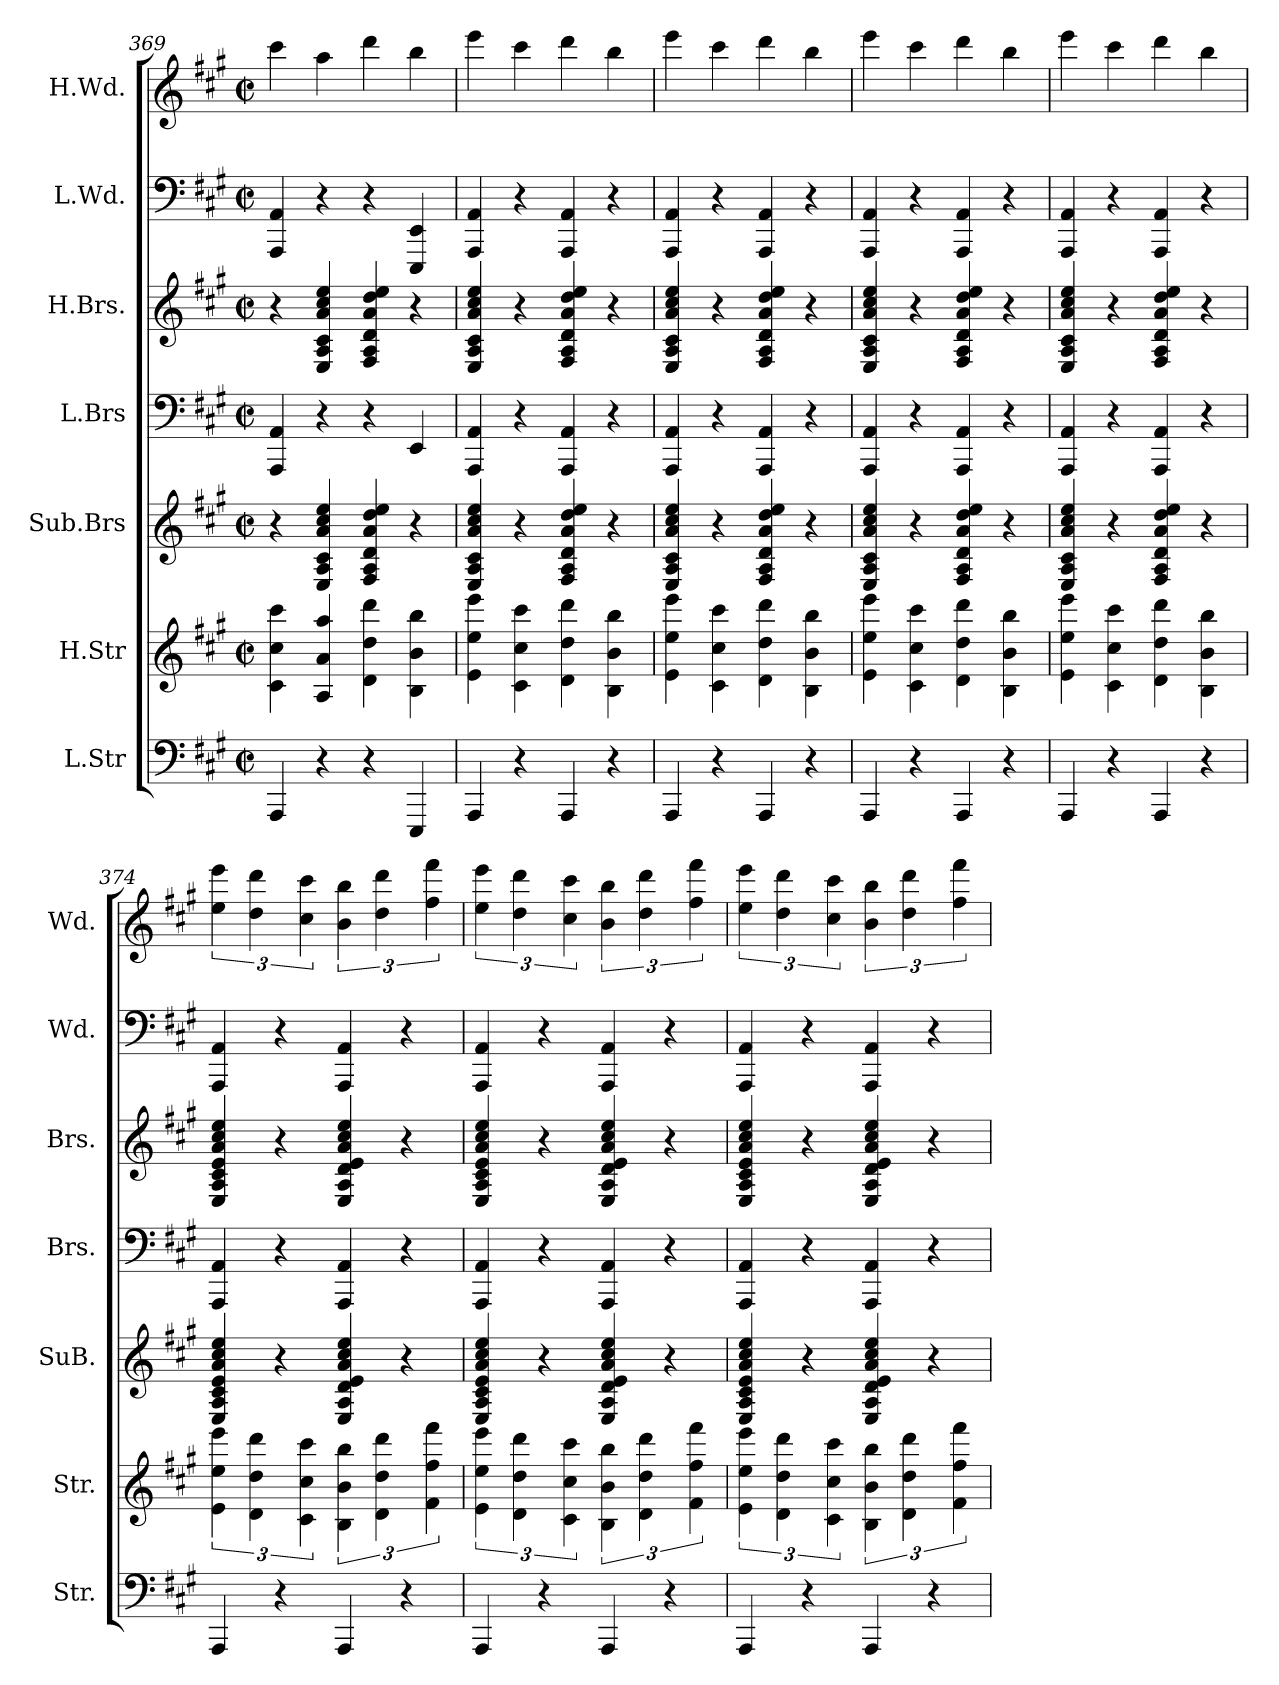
**kern	**kern	**kern	**kern	**kern	**kern	**kern
*part7	*part6	*part5	*part4	*part3	*part2	*part1
*staff7	*staff6	*staff5	*staff4	*staff3	*staff2	*staff1
*I"L.Str	*I"H.Str	*I"Sub.Brs	*I"L.Brs	*I"H.Brs.	*I"L.Wd.	*I"H.Wd.
*I'Str.	*I'Str.	*I'SuB.	*I'Brs.	*I'Brs.	*I'Wd.	*I'Wd.
*clefF4	*clefG2	*clefG2	*clefF4	*clefG2	*clefF4	*clefG2
*k[f#c#g#]	*k[f#c#g#]	*k[f#c#g#]	*k[f#c#g#]	*k[f#c#g#]	*k[f#c#g#]	*k[f#c#g#]
*M2/2	*M2/2	*M2/2	*M2/2	*M2/2	*M2/2	*M2/2
*met(c|)	*met(c|)	*met(c|)	*met(c|)	*met(c|)	*met(c|)	*met(c|)
=369	=369	=369	=369	=369	=369	=369
4AAA/	4c#\ 4cc#\ 4ccc#\	4r	4AAA/ 4AA/	4r	4AAA/ 4AA/	4ccc#\
4r	4A/ 4a/ 4aa/	4E/ 4A/ 4c#/ 4a/ 4cc#/ 4ee/	4r	4E/ 4A/ 4c#/ 4a/ 4cc#/ 4ee/	4r	4aa\
4r	4d\ 4dd\ 4ddd\	4F#/ 4A/ 4d/ 4a/ 4dd/ 4ee/	4r	4F#/ 4A/ 4d/ 4a/ 4dd/ 4ee/	4r	4ddd\
4EEE/	4B\ 4b\ 4bb\	4r	4EE/	4r	4EEE/ 4EE/	4bb\
=370	=370	=370	=370	=370	=370	=370
*	*	*	*	*	*	*MM348
4AAA/	4e\ 4ee\ 4eee\	4E/ 4A/ 4c#/ 4a/ 4cc#/ 4ee/	4AAA/ 4AA/	4E/ 4A/ 4c#/ 4a/ 4cc#/ 4ee/	4AAA/ 4AA/	4eee\
4r	4c#\ 4cc#\ 4ccc#\	4r	4r	4r	4r	4ccc#\
4AAA/	4d\ 4dd\ 4ddd\	4F#/ 4A/ 4d/ 4a/ 4dd/ 4ee/	4AAA/ 4AA/	4F#/ 4A/ 4d/ 4a/ 4dd/ 4ee/	4AAA/ 4AA/	4ddd\
4r	4B\ 4b\ 4bb\	4r	4r	4r	4r	4bb\
=371	=371	=371	=371	=371	=371	=371
4AAA/	4e\ 4ee\ 4eee\	4E/ 4A/ 4c#/ 4a/ 4cc#/ 4ee/	4AAA/ 4AA/	4E/ 4A/ 4c#/ 4a/ 4cc#/ 4ee/	4AAA/ 4AA/	4eee\
4r	4c#\ 4cc#\ 4ccc#\	4r	4r	4r	4r	4ccc#\
4AAA/	4d\ 4dd\ 4ddd\	4F#/ 4A/ 4d/ 4a/ 4dd/ 4ee/	4AAA/ 4AA/	4F#/ 4A/ 4d/ 4a/ 4dd/ 4ee/	4AAA/ 4AA/	4ddd\
4r	4B\ 4b\ 4bb\	4r	4r	4r	4r	4bb\
!!LO:PB:g=z
=372	=372	=372	=372	=372	=372	=372
4AAA/	4e\ 4ee\ 4eee\	4E/ 4A/ 4c#/ 4a/ 4cc#/ 4ee/	4AAA/ 4AA/	4E/ 4A/ 4c#/ 4a/ 4cc#/ 4ee/	4AAA/ 4AA/	4eee\
4r	4c#\ 4cc#\ 4ccc#\	4r	4r	4r	4r	4ccc#\
4AAA/	4d\ 4dd\ 4ddd\	4F#/ 4A/ 4d/ 4a/ 4dd/ 4ee/	4AAA/ 4AA/	4F#/ 4A/ 4d/ 4a/ 4dd/ 4ee/	4AAA/ 4AA/	4ddd\
4r	4B\ 4b\ 4bb\	4r	4r	4r	4r	4bb\
=373	=373	=373	=373	=373	=373	=373
4AAA/	4e\ 4ee\ 4eee\	4E/ 4A/ 4c#/ 4a/ 4cc#/ 4ee/	4AAA/ 4AA/	4E/ 4A/ 4c#/ 4a/ 4cc#/ 4ee/	4AAA/ 4AA/	4eee\
4r	4c#\ 4cc#\ 4ccc#\	4r	4r	4r	4r	4ccc#\
4AAA/	4d\ 4dd\ 4ddd\	4F#/ 4A/ 4d/ 4a/ 4dd/ 4ee/	4AAA/ 4AA/	4F#/ 4A/ 4d/ 4a/ 4dd/ 4ee/	4AAA/ 4AA/	4ddd\
4r	4B\ 4b\ 4bb\	4r	4r	4r	4r	4bb\
=374	=374	=374	=374	=374	=374	=374
*	*	*	*	*	*	*MM352
4AAA/	6e\ 6ee\ 6eee\	4E/ 4A/ 4c#/ 4e/ 4a/ 4cc#/ 4ee/	4AAA/ 4AA/	4E/ 4A/ 4c#/ 4e/ 4a/ 4cc#/ 4ee/	4AAA/ 4AA/	6ee\ 6eee\
.	6d\ 6dd\ 6ddd\	.	.	.	.	6dd\ 6ddd\
4r	.	4r	4r	4r	4r	.
.	6c#\ 6cc#\ 6ccc#\	.	.	.	.	6cc#\ 6ccc#\
4AAA/	6B\ 6b\ 6bb\	4E/ 4A/ 4d/ 4e/ 4a/ 4cc#/ 4ee/	4AAA/ 4AA/	4E/ 4A/ 4d/ 4e/ 4a/ 4cc#/ 4ee/	4AAA/ 4AA/	6b\ 6bb\
.	6d\ 6dd\ 6ddd\	.	.	.	.	6dd\ 6ddd\
4r	.	4r	4r	4r	4r	.
.	6f#\ 6ff#\ 6fff#\	.	.	.	.	6ff#\ 6fff#\
=375	=375	=375	=375	=375	=375	=375
4AAA/	6e\ 6ee\ 6eee\	4E/ 4A/ 4c#/ 4e/ 4a/ 4cc#/ 4ee/	4AAA/ 4AA/	4E/ 4A/ 4c#/ 4e/ 4a/ 4cc#/ 4ee/	4AAA/ 4AA/	6ee\ 6eee\
.	6d\ 6dd\ 6ddd\	.	.	.	.	6dd\ 6ddd\
4r	.	4r	4r	4r	4r	.
.	6c#\ 6cc#\ 6ccc#\	.	.	.	.	6cc#\ 6ccc#\
4AAA/	6B\ 6b\ 6bb\	4E/ 4A/ 4d/ 4e/ 4a/ 4cc#/ 4ee/	4AAA/ 4AA/	4E/ 4A/ 4d/ 4e/ 4a/ 4cc#/ 4ee/	4AAA/ 4AA/	6b\ 6bb\
.	6d\ 6dd\ 6ddd\	.	.	.	.	6dd\ 6ddd\
4r	.	4r	4r	4r	4r	.
.	6f#\ 6ff#\ 6fff#\	.	.	.	.	6ff#\ 6fff#\
=376	=376	=376	=376	=376	=376	=376
4AAA/	6e\ 6ee\ 6eee\	4E/ 4A/ 4c#/ 4e/ 4a/ 4cc#/ 4ee/	4AAA/ 4AA/	4E/ 4A/ 4c#/ 4e/ 4a/ 4cc#/ 4ee/	4AAA/ 4AA/	6ee\ 6eee\
.	6d\ 6dd\ 6ddd\	.	.	.	.	6dd\ 6ddd\
4r	.	4r	4r	4r	4r	.
.	6c#\ 6cc#\ 6ccc#\	.	.	.	.	6cc#\ 6ccc#\
4AAA/	6B\ 6b\ 6bb\	4E/ 4A/ 4d/ 4e/ 4a/ 4cc#/ 4ee/	4AAA/ 4AA/	4E/ 4A/ 4d/ 4e/ 4a/ 4cc#/ 4ee/	4AAA/ 4AA/	6b\ 6bb\
.	6d\ 6dd\ 6ddd\	.	.	.	.	6dd\ 6ddd\
4r	.	4r	4r	4r	4r	.
.	6f#\ 6ff#\ 6fff#\	.	.	.	.	6ff#\ 6fff#\
=	=	=	=	=	=	=
*-	*-	*-	*-	*-	*-	*-
